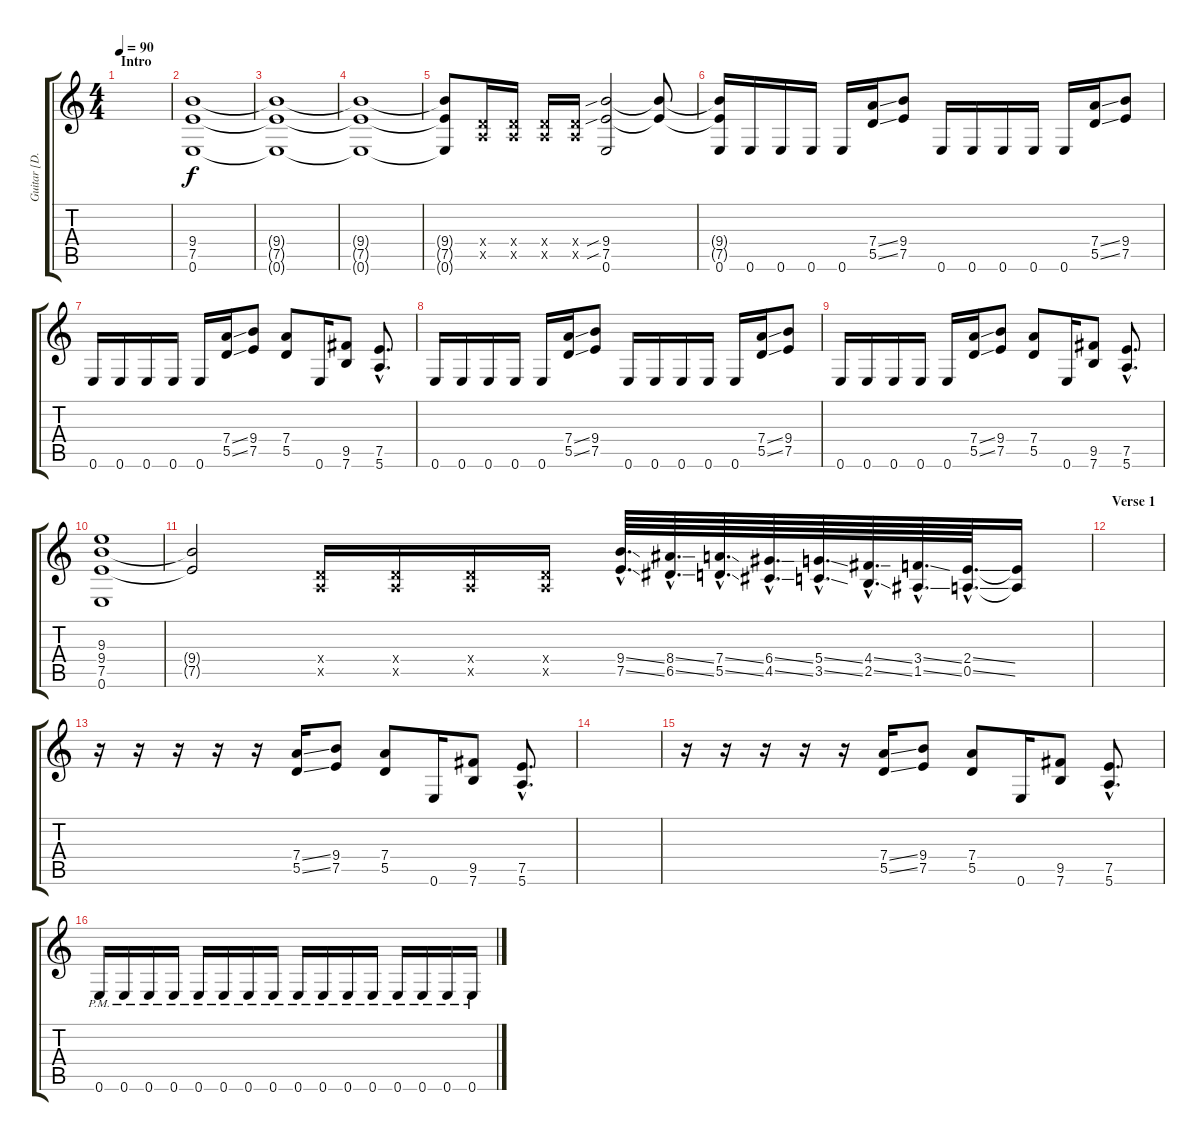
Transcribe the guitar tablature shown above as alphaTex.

\track ("Guitar [rkowitz]" "Guitar [D.") {instrument distortionguitar}
\staff {score tabs}
\tuning (E4 B3 G3 D3 A2 E2) {hide}
\ts (4 4)
\section ("" "Intro")
\tempo 90
\clef g2
\ks c
|
(9.4 7.5 0.6).1 |
(9.4{t} 7.5{t} 0.6{t}).1{dy f} |
(9.4{t} 7.5{t} 0.6{t}).1 |
(9.4{t} 7.5{t} 0.6{t}).8 (0.4{x} 0.5{x}).16 (0.4{x} 0.5{x}).16 (0.4{x} 0.5{x}).16 (0.4{x} 0.5{x}).16 (9.4{sib} 7.5{sib} 0.6).2 (9.4{t} 7.5{t}).8 |
(9.4{t} 7.5{t} 0.6).16 0.6.16 0.6.16 0.6.16 0.6.16 (7.4{ss} 5.5{ss}).16 (9.4 7.5).8 0.6.16 0.6.16 0.6.16 0.6.16 0.6.16 (7.4{ss} 5.5{ss}).16 (9.4 7.5).8 |
0.6.16 0.6.16 0.6.16 0.6.16 0.6.16 (7.4{ss} 5.5{ss}).16 (9.4 7.5).8 (7.4 5.5).8 0.6.16 (9.5 7.6).8 (7.5{hac} 5.6{hac}).8{d} |
0.6.16 0.6.16 0.6.16 0.6.16 0.6.16 (7.4{ss} 5.5{ss}).16 (9.4 7.5).8 0.6.16 0.6.16 0.6.16 0.6.16 0.6.16 (7.4{ss} 5.5{ss}).16 (9.4 7.5).8 |
0.6.16 0.6.16 0.6.16 0.6.16 0.6.16 (7.4{ss} 5.5{ss}).16 (9.4 7.5).8 (7.4 5.5).8 0.6.16 (9.5 7.6).8 (7.5{hac} 5.6{hac}).8{d} |
(9.3 9.4 7.5 0.6).1 |
(9.4{t} 7.5{t}).2 (0.4{x} 0.5{x}).16 (0.4{x} 0.5{x}).16 (0.4{x} 0.5{x}).16 (0.4{x} 0.5{x}).16 (9.4{ss hac} 7.5{ss hac}).64{d} (8.4{ss hac} 6.5{ss hac}).64{d} (7.4{ss hac} 5.5{ss hac}).64{d} (6.4{ss hac} 4.5{ss hac}).64{d} (5.4{ss hac} 3.5{ss hac}).64{d} (4.4{ss hac} 2.5{ss hac}).64{d} (3.4{ss hac} 1.5{ss hac}).64{d} (2.4{ss hac} 0.5{ss hac}).64{d} (2.4{t} 0.5{t}).16 |
\section ("" "Verse 1")
|
r.16 r.16 r.16 r.16 r.16 (7.4{ss} 5.5{ss}).16 (9.4 7.5).8 (7.4 5.5).8 0.6.16 (9.5 7.6).8 (7.5{hac} 5.6{hac}).8{d} |
|
r.16 r.16 r.16 r.16 r.16 (7.4{ss} 5.5{ss}).16 (9.4 7.5).8 (7.4 5.5).8 0.6.16 (9.5 7.6).8 (7.5{hac} 5.6{hac}).8{d} |
0.6{pm}.16{instrument electricguitarmuted} 0.6{pm}.16 0.6{pm}.16 0.6{pm}.16 0.6{pm}.16 0.6{pm}.16 0.6{pm}.16 0.6{pm}.16 0.6{pm}.16 0.6{pm}.16 0.6{pm}.16 0.6{pm}.16 0.6{pm}.16 0.6{pm}.16 0.6{pm}.16 0.6{pm}.16
